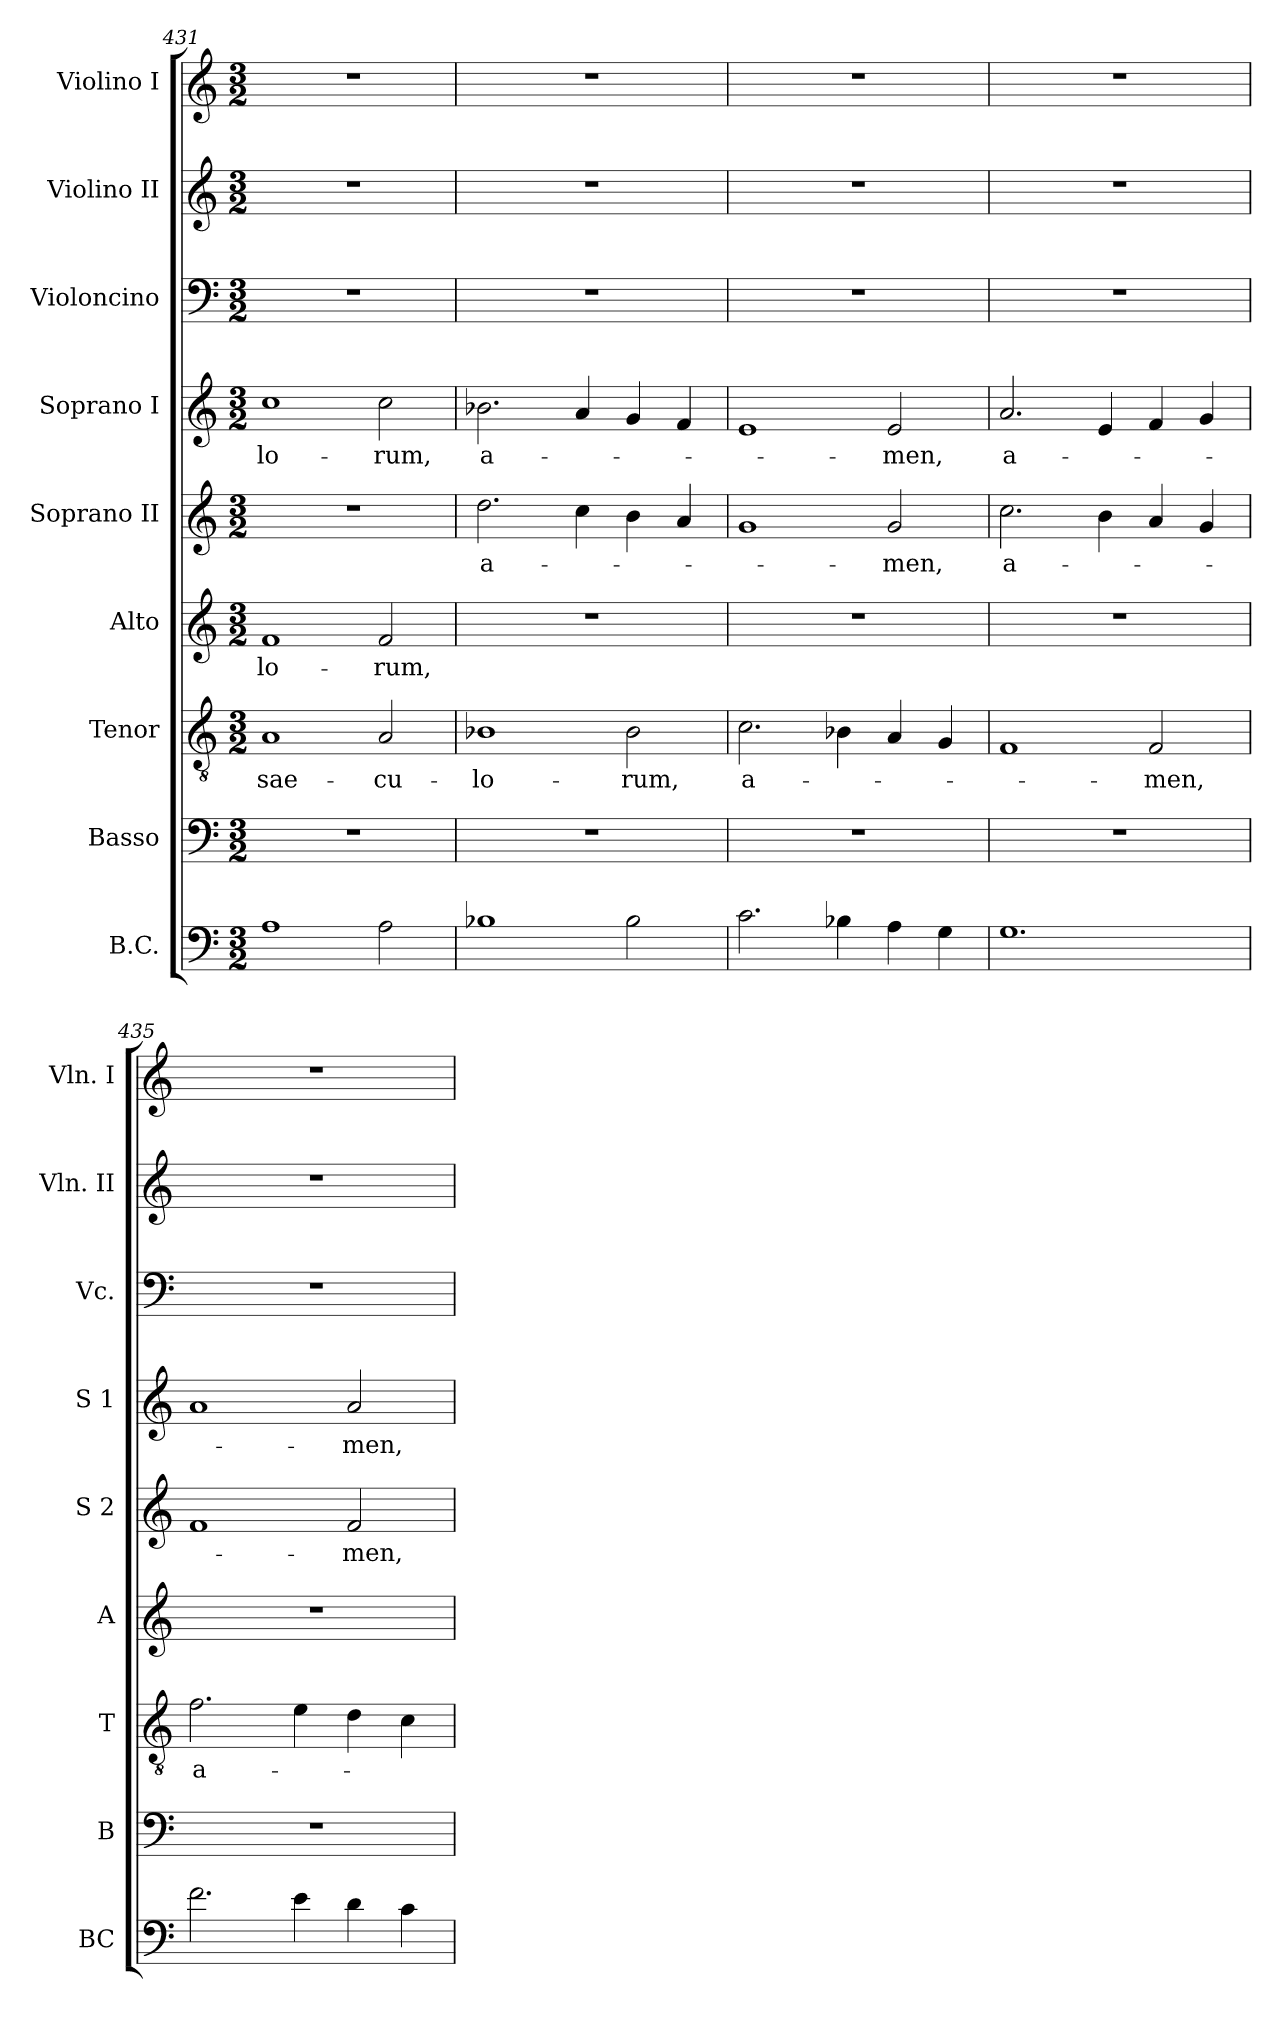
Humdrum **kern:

**kern	**kern	**kern	**text	**kern	**text	**kern	**text	**kern	**text	**kern	**kern	**kern
*part9	*part8	*part7	*part7	*part6	*part6	*part5	*part5	*part4	*part4	*part3	*part2	*part1
*staff9	*staff8	*staff7	*staff7	*staff6	*staff6	*staff5	*staff5	*staff4	*staff4	*staff3	*staff2	*staff1
*I"B.C.	*I"Basso	*I"Tenor	*	*I"Alto	*	*I"Soprano II	*	*I"Soprano I	*	*I"Violoncino	*I"Violino II	*I"Violino I
*I'BC	*I'B	*I'T	*	*I'A	*	*I'S 2	*	*I'S 1	*	*I'Vc.	*I'Vln. II	*I'Vln. I
!!LO:PB:g=z
*clefF4	*clefF4	*clefGv2	*	*clefG2	*	*clefG2	*	*clefG2	*	*clefF4	*clefG2	*clefG2
*k[]	*k[]	*k[]	*	*k[]	*	*k[]	*	*k[]	*	*k[]	*k[]	*k[]
*C:	*C:	*C:	*	*C:	*	*C:	*	*C:	*	*C:	*C:	*C:
*M3/2	*M3/2	*M3/2	*	*M3/2	*	*M3/2	*	*M3/2	*	*M3/2	*M3/2	*M3/2
=431	=431	=431	=431	=431	=431	=431	=431	=431	=431	=431	=431	=431
!	!	!	!LO:LY:b	!	!LO:LY:b	!	!	!	!LO:LY:b	!	!	!
1A	1.r	1A	sae-	1f	-lo-	1.r	.	1cc	-lo-	1.r	1.r	1.r
!	!	!	!LO:LY:b	!	!LO:LY:b	!	!	!	!LO:LY:b	!	!	!
2A\	.	2A/	-cu-	2f/	-rum,	.	.	2cc\	-rum,	.	.	.
=432	=432	=432	=432	=432	=432	=432	=432	=432	=432	=432	=432	=432
!	!	!	!LO:LY:b	!	!	!	!LO:LY:b	!	!LO:LY:b	!	!	!
1B-X	1.r	1B-X	-lo-	1.r	.	2.dd\	a-	2.b-X\	a-	1.r	1.r	1.r
.	.	.	.	.	.	4cc\	.	4a/	.	.	.	.
!	!	!	!LO:LY:b	!	!	!	!	!	!	!	!	!
2B-\	.	2B-\	-rum,	.	.	4b\	.	4g/	.	.	.	.
.	.	.	.	.	.	4a/	.	4f/	.	.	.	.
=433	=433	=433	=433	=433	=433	=433	=433	=433	=433	=433	=433	=433
!	!	!	!LO:LY:b	!	!	!	!	!	!	!	!	!
2.c\	1.r	2.c\	a-	1.r	.	1g	.	1e	.	1.r	1.r	1.r
4B-X\	.	4B-X\	.	.	.	.	.	.	.	.	.	.
!	!	!	!	!	!	!	!LO:LY:b	!	!LO:LY:b	!	!	!
4A\	.	4A/	.	.	.	2g/	-men,	2e/	-men,	.	.	.
4G\	.	4G/	.	.	.	.	.	.	.	.	.	.
=434	=434	=434	=434	=434	=434	=434	=434	=434	=434	=434	=434	=434
!	!	!	!	!	!	!	!LO:LY:b	!	!LO:LY:b	!	!	!
1.G	1.r	1F	.	1.r	.	2.cc\	a-	2.a/	a-	1.r	1.r	1.r
.	.	.	.	.	.	4b\	.	4e/	.	.	.	.
!	!	!	!LO:LY:b	!	!	!	!	!	!	!	!	!
.	.	2F/	-men,	.	.	4a/	.	4f/	.	.	.	.
.	.	.	.	.	.	4g/	.	4g/	.	.	.	.
=435	=435	=435	=435	=435	=435	=435	=435	=435	=435	=435	=435	=435
!	!	!	!LO:LY:b	!	!	!	!	!	!	!	!	!
2.f\	1.r	2.f\	a-	1.r	.	1f	.	1a	.	1.r	1.r	1.r
4e\	.	4e\	.	.	.	.	.	.	.	.	.	.
!	!	!	!	!	!	!	!LO:LY:b	!	!LO:LY:b	!	!	!
4d\	.	4d\	.	.	.	2f/	-men,	2a/	-men,	.	.	.
4c\	.	4c\	.	.	.	.	.	.	.	.	.	.
=	=	=	=	=	=	=	=	=	=	=	=	=
*-	*-	*-	*-	*-	*-	*-	*-	*-	*-	*-	*-	*-
